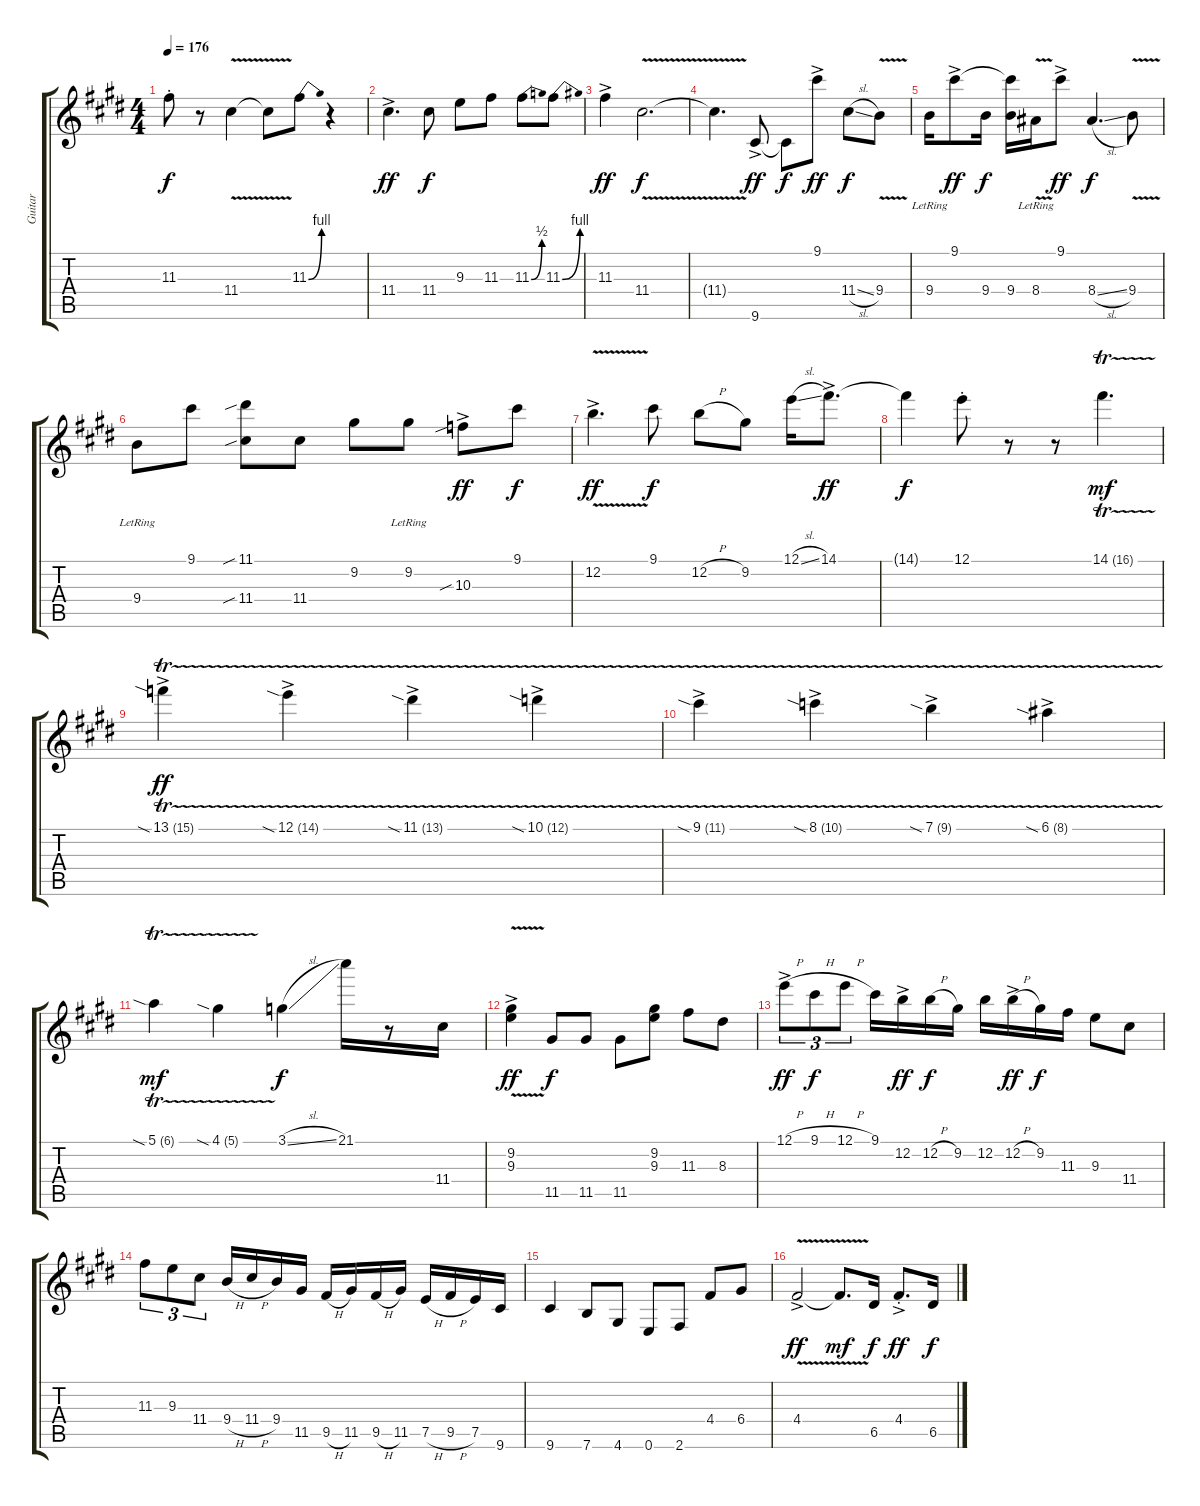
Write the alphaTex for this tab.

\track ("Guitar " "Guitar ") {instrument distortionguitar}
\staff {score tabs}
\tuning (E4 B3 G3 D3 A2 E2) {hide}
\ts (4 4)
\tempo 176
\clef g2
\ks e
11.3{st}.8{dy f} r.8 11.4{v}.4 11.4{t}.8 11.3{be (bend 0 0 60 4)}.8 r.4 |
11.4{ac}.4{d dy ff} 11.4.8{dy f} 9.3.8 11.3.8 11.3{be (bend 0 0 60 2)}.8 11.3{be (bend 0 0 60 4)}.8 |
11.3{ac}.4{dy ff} 11.4{v}.2{d dy f} |
11.4{t}.4{d} 9.6{ac}.8{dy ff} 9.6{t}.8{dy f} 9.1{ac}.8{dy ff} 11.4{sl}.8{dy f} 9.4{v}.8 |
9.4{lr}.16 9.1{ac}.8{dy ff} 9.4.16{dy f} (9.1{t} 9.4).16 8.4{v lr}.16 9.1{ac}.8{dy ff} 8.4{sl}.4{d dy f} 9.4{v}.8 |
9.4{lr}.8 9.1.8 (11.1{sib} 11.4{sib}).8 11.4.8 9.2.8 9.2{lr}.8 10.3{sib ac}.8{dy ff} 9.1.8{dy f} |
12.2{v ac}.4{d dy ff} 9.1.8{dy f} 12.2{h}.8 9.2.8 12.1{sl}.16 14.1{ac}.8{d dy ff} |
14.1{t}.4{dy f} 12.1{st}.8 r.8 r.8 14.1{tr (16 32)}.4{d dy mf} |
13.1{tr (15 32) sia ac}.4{dy ff} 12.1{tr (14 32) sia ac}.4 11.1{tr (13 32) sia ac}.4 10.1{tr (12 32) sia ac}.4 |
9.1{tr (11 32) sia ac}.4 8.1{tr (10 32) sia ac}.4 7.1{tr (9 32) sia ac}.4 6.1{tr (8 32) sia ac}.4 |
5.1{tr (6 32) sia}.4{dy mf} 4.1{tr (5 32) sia}.4 3.1{sl}.4{dy f} 21.1.16 r.8 11.4.16 |
(9.2{v ac} 9.3{v ac}).4{dy ff} 11.5.8{dy f} 11.5.8 11.5.8 (9.2 9.3).8 11.3.8 8.3.8 |
12.1{h ac}.8{tu (3 2) dy ff} 9.1{h}.8{tu (3 2) dy f} 12.1{h}.8{tu (3 2)} 9.1.16 12.2{ac}.16{dy ff} 12.2{h}.16{dy f} 9.2.16 12.2.16 12.2{h ac}.16{dy ff} 9.2.16{dy f} 11.3.16 9.3.8 11.4.8 |
11.3.8{tu (3 2)} 9.3.8{tu (3 2)} 11.4.8{tu (3 2)} 9.4{h}.16 11.4{h}.16 9.4.16 11.5.16 9.5{h}.16 11.5.16 9.5{h}.16 11.5.16 7.5{h}.16 9.5{h}.16 7.5.16 9.6.16 |
9.6.4 7.6.8 4.6.8 0.6.8 2.6.8 4.4.8 6.4.8 |
4.4{v ac}.2{dy ff} 4.4{t}.8{d dy mf} 6.5.16{dy f} 4.4{ac st}.8{d dy ff} 6.5.16{dy f}
